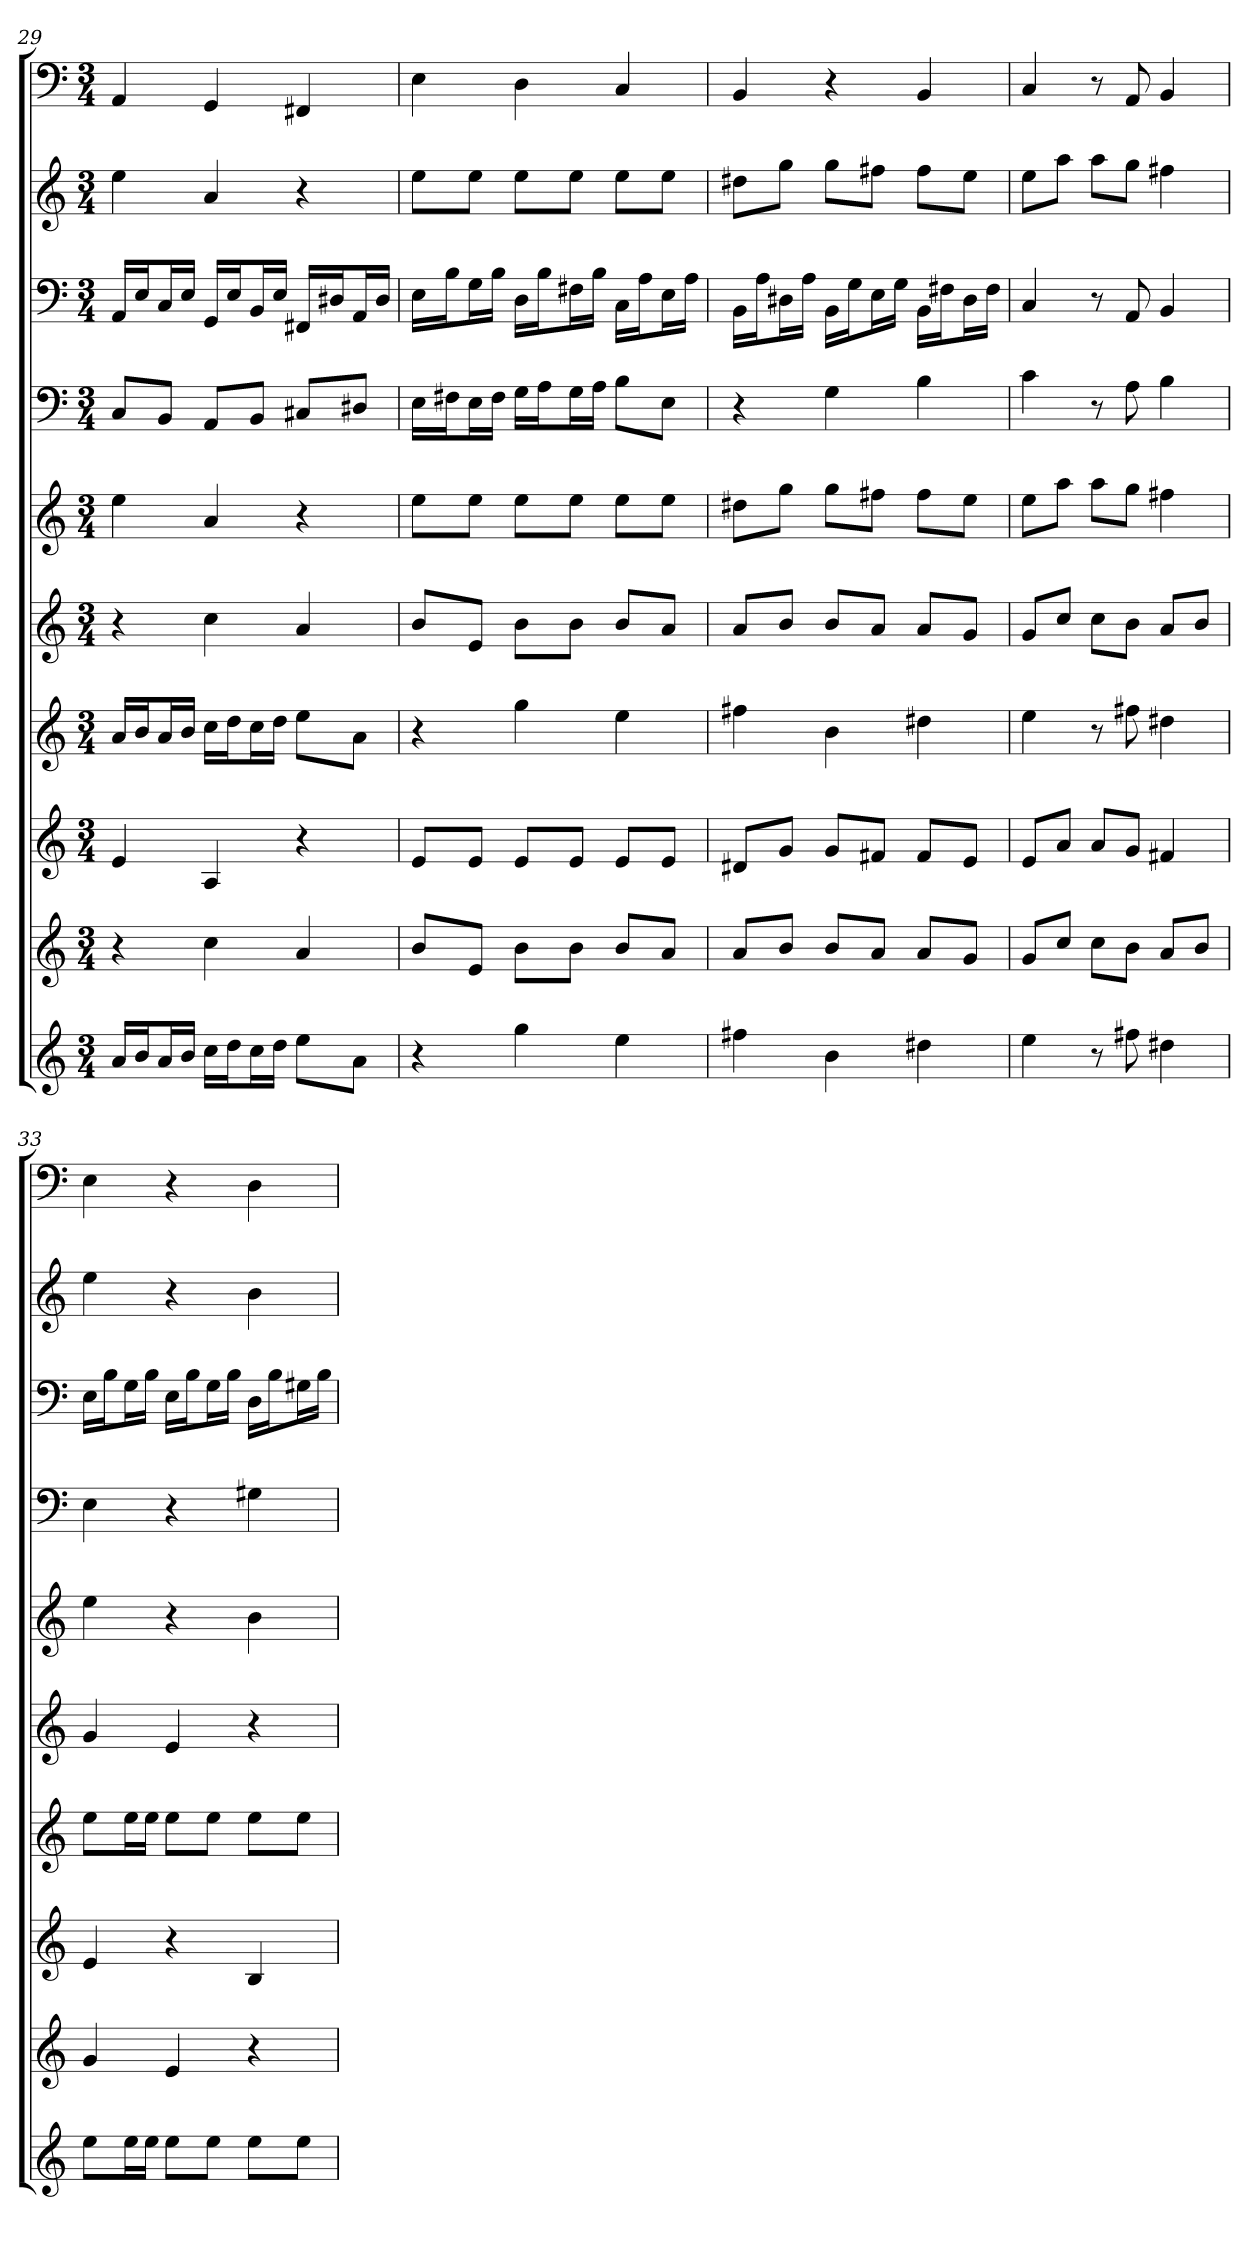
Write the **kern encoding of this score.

**kern	**kern	**kern	**kern	**kern	**kern	**kern	**kern	**kern	**kern
*part10	*part9	*part8	*part7	*part6	*part5	*part4	*part3	*part2	*part1
*staff10	*staff9	*staff8	*staff7	*staff6	*staff5	*staff4	*staff3	*staff2	*staff1
*clefG2	*clefG2	*clefG2	*clefG2	*clefG2	*clefG2	*clefF4	*clefF4	*clefG2	*clefF4
*k[]	*k[]	*k[]	*k[]	*k[]	*k[]	*k[]	*k[]	*k[]	*k[]
*C:	*C:	*C:	*C:	*C:	*C:	*C:	*C:	*C:	*C:
*M3/4	*M3/4	*M3/4	*M3/4	*M3/4	*M3/4	*M3/4	*M3/4	*M3/4	*M3/4
=29	=29	=29	=29	=29	=29	=29	=29	=29	=29
16a/LL	4r	4e	16a/LL	4r	4ee	8C/L	16AA/LL	4ee	4AA
16b/J	.	.	16b/J	.	.	.	16E/J	.	.
16a/L	.	.	16a/L	.	.	8BB/J	16C/L	.	.
16b/JJ	.	.	16b/JJ	.	.	.	16E/JJ	.	.
16cc\LL	4cc	4A	16cc\LL	4cc	4a	8AA/L	16GG/LL	4a	4GG
16dd\J	.	.	16dd\J	.	.	.	16E/J	.	.
16cc\L	.	.	16cc\L	.	.	8BB/J	16BB/L	.	.
16dd\JJ	.	.	16dd\JJ	.	.	.	16E/JJ	.	.
8ee\L	4a	4r	8ee\L	4a	4r	8C#X/L	16FF#X/LL	4r	4FF#X
.	.	.	.	.	.	.	16D#X/J	.	.
8a\J	.	.	8a\J	.	.	8D#X/J	16AA/L	.	.
.	.	.	.	.	.	.	16D#/JJ	.	.
=30	=30	=30	=30	=30	=30	=30	=30	=30	=30
4r	8b/L	8e/L	4r	8b/L	8ee\L	16E\LL	16E\LL	8ee\L	4E
.	.	.	.	.	.	16F#X\J	16B\J	.	.
.	8e/J	8e/J	.	8e/J	8ee\J	16E\L	16G\L	8ee\J	.
.	.	.	.	.	.	16F#\JJ	16B\JJ	.	.
4gg	8b\L	8e/L	4gg	8b\L	8ee\L	16G\LL	16D\LL	8ee\L	4D
.	.	.	.	.	.	16A\J	16B\J	.	.
.	8b\J	8e/J	.	8b\J	8ee\J	16G\L	16F#X\L	8ee\J	.
.	.	.	.	.	.	16A\JJ	16B\JJ	.	.
4ee	8b/L	8e/L	4ee	8b/L	8ee\L	8B\L	16C\LL	8ee\L	4C
.	.	.	.	.	.	.	16A\J	.	.
.	8a/J	8e/J	.	8a/J	8ee\J	8E\J	16E\L	8ee\J	.
.	.	.	.	.	.	.	16A\JJ	.	.
=31	=31	=31	=31	=31	=31	=31	=31	=31	=31
4ff#X	8a/L	8d#X/L	4ff#X	8a/L	8dd#X\L	4r	16BB\LL	8dd#X\L	4BB
.	.	.	.	.	.	.	16A\J	.	.
.	8b/J	8g/J	.	8b/J	8gg\J	.	16D#X\L	8gg\J	.
.	.	.	.	.	.	.	16A\JJ	.	.
4b	8b/L	8g/L	4b	8b/L	8gg\L	4G	16BB\LL	8gg\L	4r
.	.	.	.	.	.	.	16G\J	.	.
.	8a/J	8f#X/J	.	8a/J	8ff#X\J	.	16E\L	8ff#X\J	.
.	.	.	.	.	.	.	16G\JJ	.	.
4dd#X	8a/L	8f#/L	4dd#X	8a/L	8ff#\L	4B	16BB\LL	8ff#\L	4BB
.	.	.	.	.	.	.	16F#X\J	.	.
.	8g/J	8e/J	.	8g/J	8ee\J	.	16D#\L	8ee\J	.
.	.	.	.	.	.	.	16F#\JJ	.	.
=32	=32	=32	=32	=32	=32	=32	=32	=32	=32
4ee	8g/L	8e/L	4ee	8g/L	8ee\L	4c	4C	8ee\L	4C
.	8cc/J	8a/J	.	8cc/J	8aa\J	.	.	8aa\J	.
8r	8cc\L	8a/L	8r	8cc\L	8aa\L	8r	8r	8aa\L	8r
8ff#X	8b\J	8g/J	8ff#X	8b\J	8gg\J	8A	8AA	8gg\J	8AA
4dd#X	8a/L	4f#X	4dd#X	8a/L	4ff#X	4B	4BB	4ff#X	4BB
.	8b/J	.	.	8b/J	.	.	.	.	.
=33	=33	=33	=33	=33	=33	=33	=33	=33	=33
8ee\L	4g	4e	8ee\L	4g	4ee	4E	16E\LL	4ee	4E
.	.	.	.	.	.	.	16B\J	.	.
16ee\L	.	.	16ee\L	.	.	.	16G\L	.	.
16ee\JJ	.	.	16ee\JJ	.	.	.	16B\JJ	.	.
8ee\L	4e	4r	8ee\L	4e	4r	4r	16E\LL	4r	4r
.	.	.	.	.	.	.	16B\J	.	.
8ee\J	.	.	8ee\J	.	.	.	16G\L	.	.
.	.	.	.	.	.	.	16B\JJ	.	.
8ee\L	4r	4B	8ee\L	4r	4b	4G#X	16D\LL	4b	4D
.	.	.	.	.	.	.	16B\J	.	.
8ee\J	.	.	8ee\J	.	.	.	16G#X\L	.	.
.	.	.	.	.	.	.	16B\JJ	.	.
=	=	=	=	=	=	=	=	=	=
*-	*-	*-	*-	*-	*-	*-	*-	*-	*-
